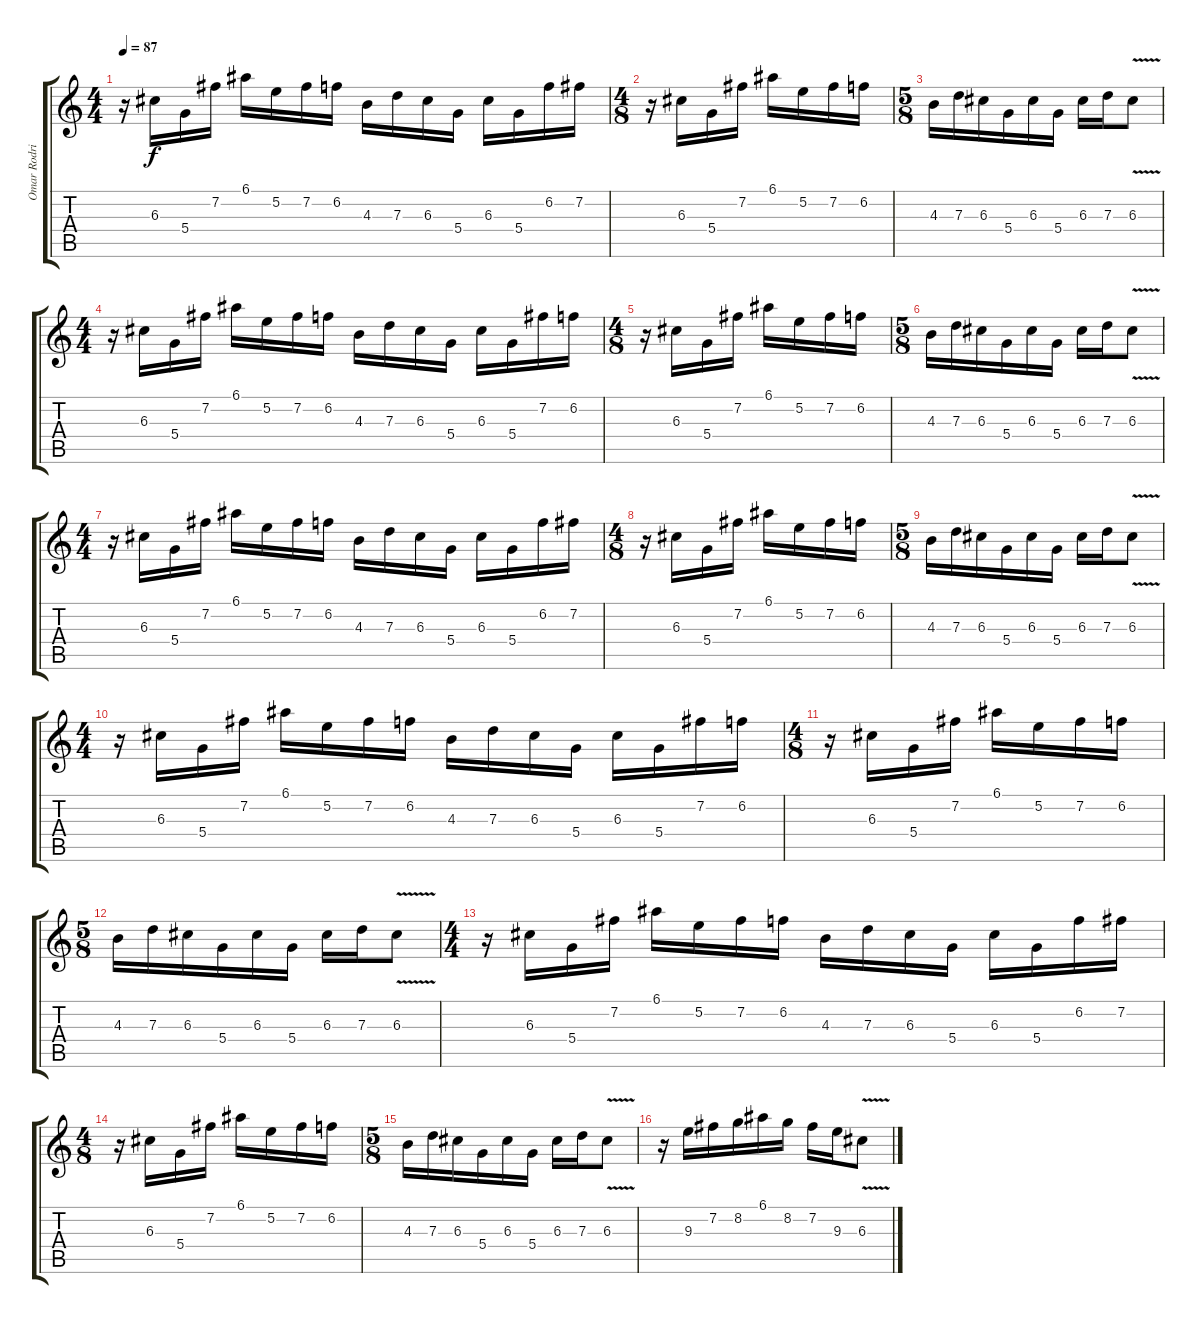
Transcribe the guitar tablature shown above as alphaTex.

\track ("Omar Rodriguez-Lopez" "Omar Rodri") {instrument distortionguitar}
\staff {score tabs}
\tuning (E4 B3 G3 D3 A2 E2) {hide}
\ts (4 4)
\tempo 87
\clef g2
\ks c
r.16{dy f} 6.3.16 5.4.16 7.2.16 6.1.16 5.2.16 7.2.16 6.2.16 4.3.16 7.3.16 6.3.16 5.4.16 6.3.16 5.4.16 6.2.16 7.2.16 |
\ts (4 8)
r.16 6.3.16 5.4.16 7.2.16 6.1.16 5.2.16 7.2.16 6.2.16 |
\ts (5 8)
4.3.16 7.3.16 6.3.16 5.4.16 6.3.16 5.4.16 6.3.16 7.3.16 6.3{v}.8 |
\ts (4 4)
r.16 6.3.16 5.4.16 7.2.16 6.1.16 5.2.16 7.2.16 6.2.16 4.3.16 7.3.16 6.3.16 5.4.16 6.3.16 5.4.16 7.2.16 6.2.16 |
\ts (4 8)
r.16 6.3.16 5.4.16 7.2.16 6.1.16 5.2.16 7.2.16 6.2.16 |
\ts (5 8)
4.3.16 7.3.16 6.3.16 5.4.16 6.3.16 5.4.16 6.3.16 7.3.16 6.3{v}.8 |
\ts (4 4)
r.16 6.3.16 5.4.16 7.2.16 6.1.16 5.2.16 7.2.16 6.2.16 4.3.16 7.3.16 6.3.16 5.4.16 6.3.16 5.4.16 6.2.16 7.2.16 |
\ts (4 8)
r.16 6.3.16 5.4.16 7.2.16 6.1.16 5.2.16 7.2.16 6.2.16 |
\ts (5 8)
4.3.16 7.3.16 6.3.16 5.4.16 6.3.16 5.4.16 6.3.16 7.3.16 6.3{v}.8 |
\ts (4 4)
r.16 6.3.16 5.4.16 7.2.16 6.1.16 5.2.16 7.2.16 6.2.16 4.3.16 7.3.16 6.3.16 5.4.16 6.3.16 5.4.16 7.2.16 6.2.16 |
\ts (4 8)
r.16 6.3.16 5.4.16 7.2.16 6.1.16 5.2.16 7.2.16 6.2.16 |
\ts (5 8)
4.3.16 7.3.16 6.3.16 5.4.16 6.3.16 5.4.16 6.3.16 7.3.16 6.3{v}.8 |
\ts (4 4)
r.16 6.3.16 5.4.16 7.2.16 6.1.16 5.2.16 7.2.16 6.2.16 4.3.16 7.3.16 6.3.16 5.4.16 6.3.16 5.4.16 6.2.16 7.2.16 |
\ts (4 8)
r.16 6.3.16 5.4.16 7.2.16 6.1.16 5.2.16 7.2.16 6.2.16 |
\ts (5 8)
4.3.16 7.3.16 6.3.16 5.4.16 6.3.16 5.4.16 6.3.16 7.3.16 6.3{v}.8 |
r.16 9.3.16 7.2.16 8.2.16 6.1.16 8.2.16 7.2.16 9.3.16 6.3{v}.8
